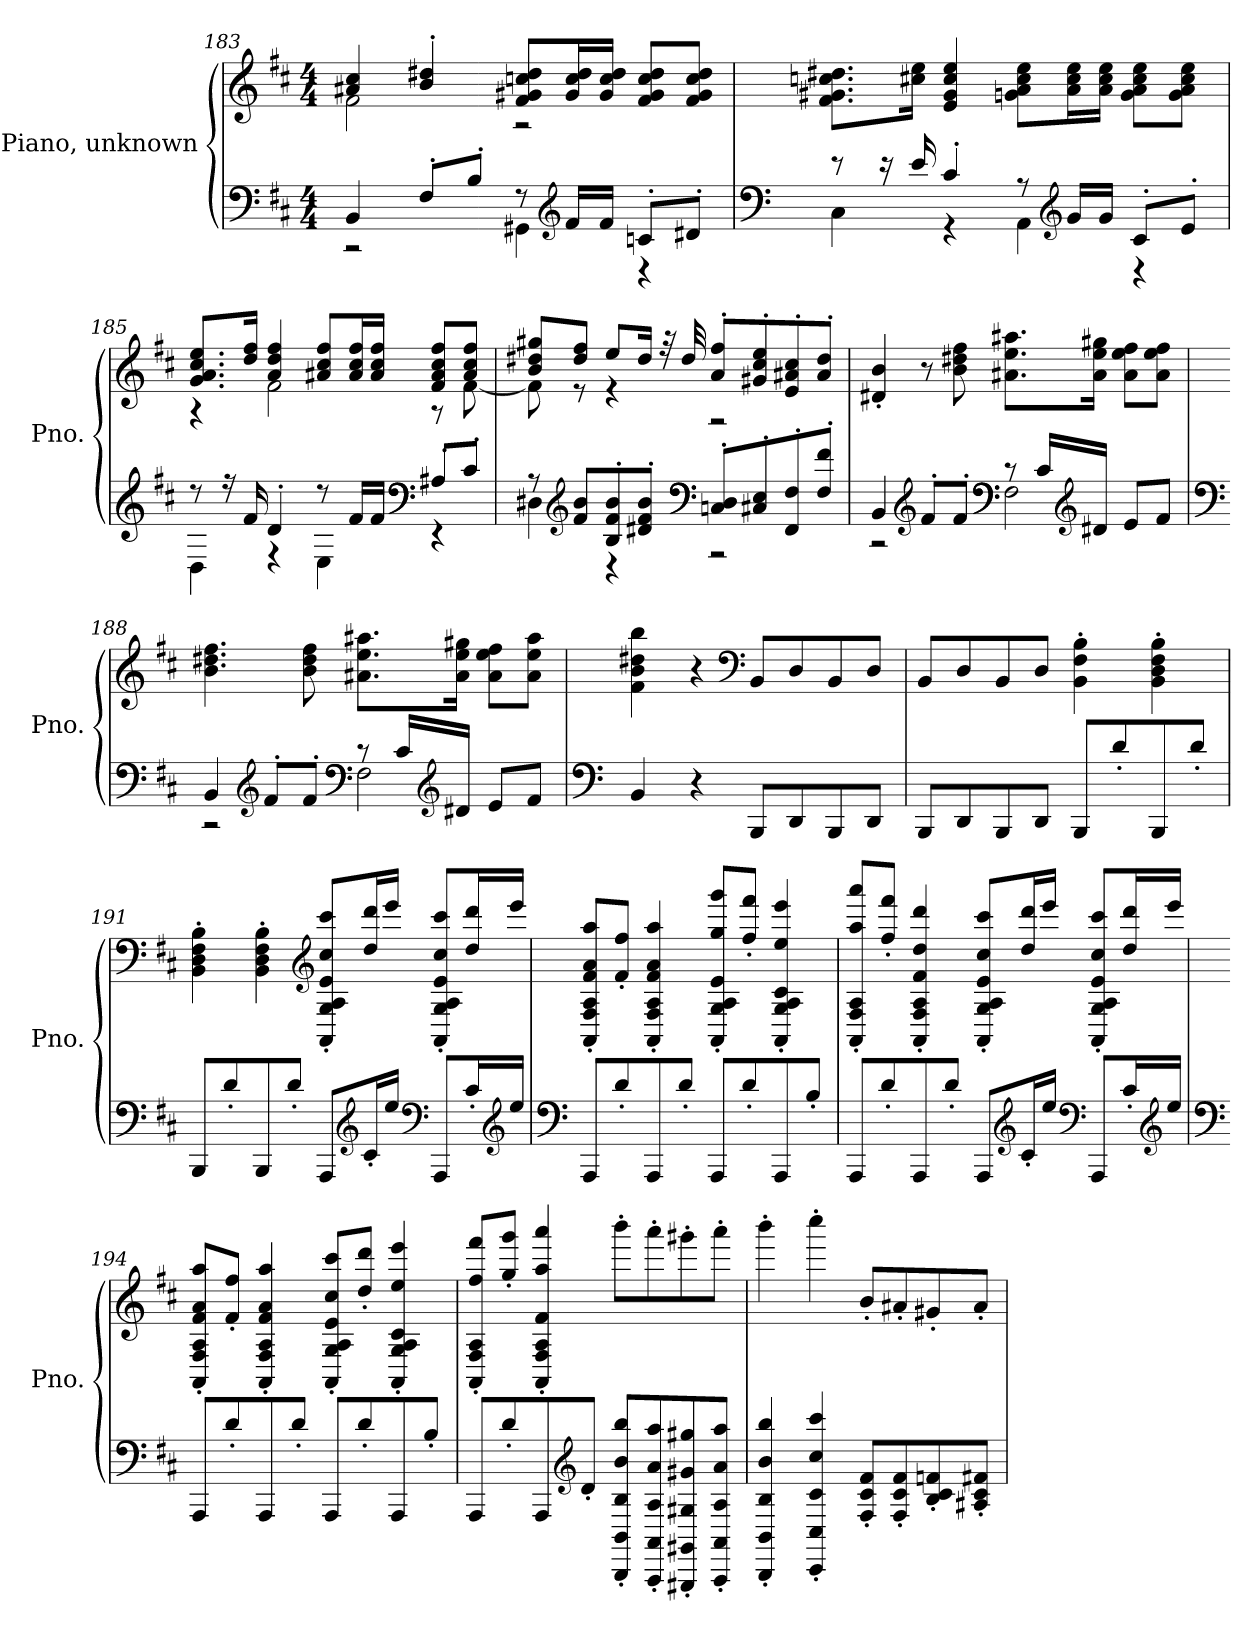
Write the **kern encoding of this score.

**kern	**kern
*part1	*part1
*staff2	*staff1
*I"Piano, unknown	*
*I'Pno.	*
!!LO:LB:g=z
*clefF4	*clefG2
*k[f#c#]	*k[f#c#]
*M4/4	*M4/4
=183	=183
*^	*^
4BB/	2r	4a#X/ 4cc#/	2f#\
8F#'/L	.	4b/' 4dd#X/'	.
8B'/J	.	.	.
8r	4GG#X\	8f#/ 8g#X/ 8ccn/ 8dd#/L	2r
*clefG2	*	*	*
16f#/LL	.	16g#/ 16cc/ 16dd#/L	.
16f#/JJ	.	16g#/ 16cc/ 16dd#/JJ	.
8cn'/L	4r	8f#/ 8g#/ 8cc/ 8dd#/L	.
8d#X'/J	.	8f#/ 8g#/ 8cc/ 8dd#/J	.
*	*	*v	*v
=184	=184	=184
*clefF4	*	*
8r	4C#\	8.f#\ 8.g#X\ 8.ccn\ 8.dd#X\L
16r	.	.
16e/	.	16cc#X\ 16ee\Jk
4c#'/	4r	4e/ 4g#/ 4cc#/ 4ee/
8r	4AA\	8gn\ 8a\ 8cc#\ 8ee\L
*clefG2	*	*
16g/LL	.	16a\ 16cc#\ 16ee\L
16g/JJ	.	16a\ 16cc#\ 16ee\JJ
8c#'/L	4r	8g\ 8a\ 8cc#\ 8ee\L
8e'/J	.	8g\ 8a\ 8cc#\ 8ee\J
!!LO:LB:g=z
=185	=185	=185
*	*	*^
8r	4D\	8.g/ 8.a/ 8.cc#/ 8.ee/L	4r
16r	.	.	.
16f#/	.	16dd/ 16ff#/Jk	.
4d'/	4r	4a/ 4dd/ 4ff#/	2f#\
8r	4E\	8a#X/ 8cc#/ 8ff#/L	.
16f#/LL	.	16a#/ 16cc#/ 16ff#/L	.
16f#/JJ	.	16a#/ 16cc#/ 16ff#/JJ	.
*clefF4	*	*	*
8A#X'/L	4r	8f#/ 8a#/ 8cc#/ 8ff#/L	8r
8c#'/J	.	8a#/ 8cc#/ 8ff#/J	[8f#\
=186	=186	=186	=186
8r	4D#X\	8b/ 8dd#X/ 8gg#X/L	8f#\]
*clefG2	*	*	*
8f#/ 8b/L	.	8dd#/ 8ff#/J	8r
8B/' 8f#/' 8b/'	4r	8ee/L	4r
8d#X/' 8f#/' 8b/'J	.	16dd#/Jk	.
.	.	32r	.
.	.	32dd#/	.
*clefF4	*	*	*
8Cn/' 8D#/'L	2r	8a/' 8ff#/'L	2r
8C#X/' 8E/'	.	8g#X/' 8cc#/' 8ee/'	.
8FF#/' 8F#/'	.	8e/' 8a#X/' 8cc#/'	.
8F#/' 8f#/'J	.	8a#/' 8dd#/'J	.
*	*	*v	*v
!!LO:LB:g=z
=187	=187	=187
4BB/	2r	4d#X/' 4b/'
*clefG2	*	*
8f#'/L	.	8r
8f#'/J	.	8b\ 8dd#X\ 8ff#\
*clefF4	*	*
8r	2F#\	8.a#X\ 8.ee\ 8.aa#X\L
16c#/LL	.	.
*clefG2	*	*
16d#X/JJ	.	16a#\ 16ee\ 16gg#X\Jk
8e/L	.	8a#\ 8ee\ 8ff#\L
8f#/J	.	8a#\ 8ee\ 8ff#\J
=188	=188	=188
*clefF4	*	*
4BB/	2r	4.b\ 4.dd#X\ 4.ff#\
*clefG2	*	*
8f#'/L	.	.
8f#'/J	.	8b\ 8dd#\ 8ff#\
*clefF4	*	*
8r	2F#\	8.a#X\ 8.ee\ 8.aa#X\L
16c#/LL	.	.
*clefG2	*	*
16d#X/JJ	.	16a#\ 16ee\ 16gg#X\Jk
8e/L	.	8a#\ 8ee\ 8ff#\L
8f#/J	.	8a#\ 8ee\ 8aa#\J
*v	*v	*
=189	=189
*clefF4	*
4BB/	4f#\ 4b\ 4dd#X\ 4bb\
4r	4r
*	*clefF4
8BBB/L	8BB/L
8DD/	8D/
8BBB/	8BB/
8DD/J	8D/J
!!LO:LB:g=z
=190	=190
8BBB/L	8BB/L
8DD/	8D/
8BBB/	8BB/
8DD/J	8D/J
8BBB/L	4BB\' 4F#\' 4B\'
8d'/	.
8BBB/	4BB\' 4D\' 4F#\' 4B\'
8d'/J	.
=191	=191
8BBB/L	4BB\' 4D\' 4F#\' 4B\'
8d'/	.
8BBB/	4BB\' 4D\' 4F#\' 4B\'
8d'/J	.
*	*clefG2
8AAA/L	8AA/' 8G/' 8A/' 8e/' 8cc#/' 8ccc#/'L
*clefG2	*
16c#'/L	16dd/ 16ddd/L
16ee/JJ	16eee/JJ
*clefF4	*
8AAA/L	8AA/' 8G/' 8A/' 8e/' 8cc#/' 8ccc#/'L
16c#'/L	16dd/ 16ddd/L
*clefG2	*
16ee/JJ	16eee/JJ
=192	=192
*clefF4	*
8AAA/L	8AA/' 8F#/' 8A/' 8f#/' 8a/' 8aa/'L
8d'/	8f#/' 8ff#/'J
8AAA/	4AA/' 4F#/' 4A/' 4f#/' 4a/' 4aa/'
8d'/J	.
8AAA/L	8AA/' 8G/' 8A/' 8e/' 8gg/' 8ggg/'L
8d'/	8ff#/' 8fff#/'J
8AAA/	4AA/' 4G/' 4A/' 4c#/' 4ee/' 4eee/'
8B'/J	.
!!LO:PB:g=z
=193	=193
8AAA/L	8AA/' 8F#/' 8A/' 8aa/' 8aaa/'L
8d'/	8ff#/' 8fff#/'J
8AAA/	4AA/' 4F#/' 4A/' 4f#/' 4dd/' 4ddd/'
8d'/J	.
8AAA/L	8AA/' 8G/' 8A/' 8e/' 8cc#/' 8ccc#/'L
*clefG2	*
16c#'/L	16dd/ 16ddd/L
16ee/JJ	16eee/JJ
*clefF4	*
8AAA/L	8AA/' 8G/' 8A/' 8e/' 8cc#/' 8ccc#/'L
16c#'/L	16dd/ 16ddd/L
*clefG2	*
16ee/JJ	16eee/JJ
=194	=194
*clefF4	*
8AAA/L	8AA/' 8F#/' 8A/' 8f#/' 8a/' 8aa/'L
8d'/	8f#/' 8ff#/'J
8AAA/	4AA/' 4F#/' 4A/' 4f#/' 4a/' 4aa/'
8d'/J	.
8AAA/L	8AA/' 8G/' 8A/' 8e/' 8cc#/' 8ccc#/'L
8d'/	8dd/' 8ddd/'J
8AAA/	4AA/' 4G/' 4A/' 4c#/' 4ee/' 4eee/'
8B'/J	.
=195	=195
8AAA/L	8AA/' 8F#/' 8A/' 8ff#/' 8fff#/'L
8d'/	8gg/' 8ggg/'J
8AAA/	4AA/' 4F#/' 4A/' 4f#/' 4aa/' 4aaa/'
*clefG2	*
8d'/J	.
8BBB/' 8BB/' 8B/' 8b/' 8bb/'L	8bbb'\L
8AAA/' 8AA/' 8A/' 8a/' 8aa/'	8aaa'\
8GGG#X/' 8GG#X/' 8G#X/' 8g#X/' 8gg#X/'	8ggg#X'\
8AAA/' 8AA/' 8A/' 8a/' 8aa/'J	8aaa'\J
!!LO:LB:g=z
=196	=196
4BBB/' 4BB/' 4B/' 4b/' 4bb/'	4bbb'\
4CC#/' 4C#/' 4c#/' 4cc#/' 4ccc#/'	4cccc#'\
8F#/' 8c#/' 8f#/'L	8b'/L
8F#/' 8c#/' 8f#/'	8a#X'/
8B/' 8c#/' 8fn/'	8g#X'/
8A#X/' 8c#/' 8f#X/'J	8a#'/J
=	=
*-	*-
